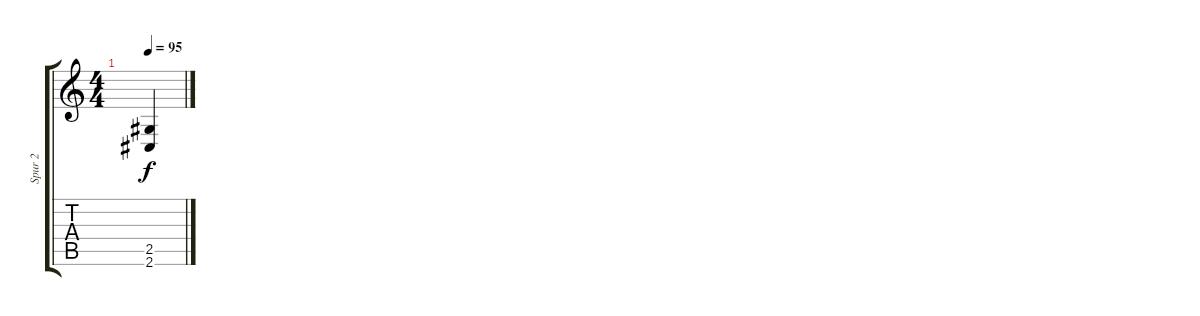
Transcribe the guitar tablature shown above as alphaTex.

\track ("Spur 2" "Spur 2") {instrument distortionguitar}
\staff {score tabs}
\tuning (Db4 Ab3 E3 B2 Gb2 B1) {hide}
\ts (4 4)
\tempo 95
\clef g2
\ks c
(2.5 2.6).4{dy f}
